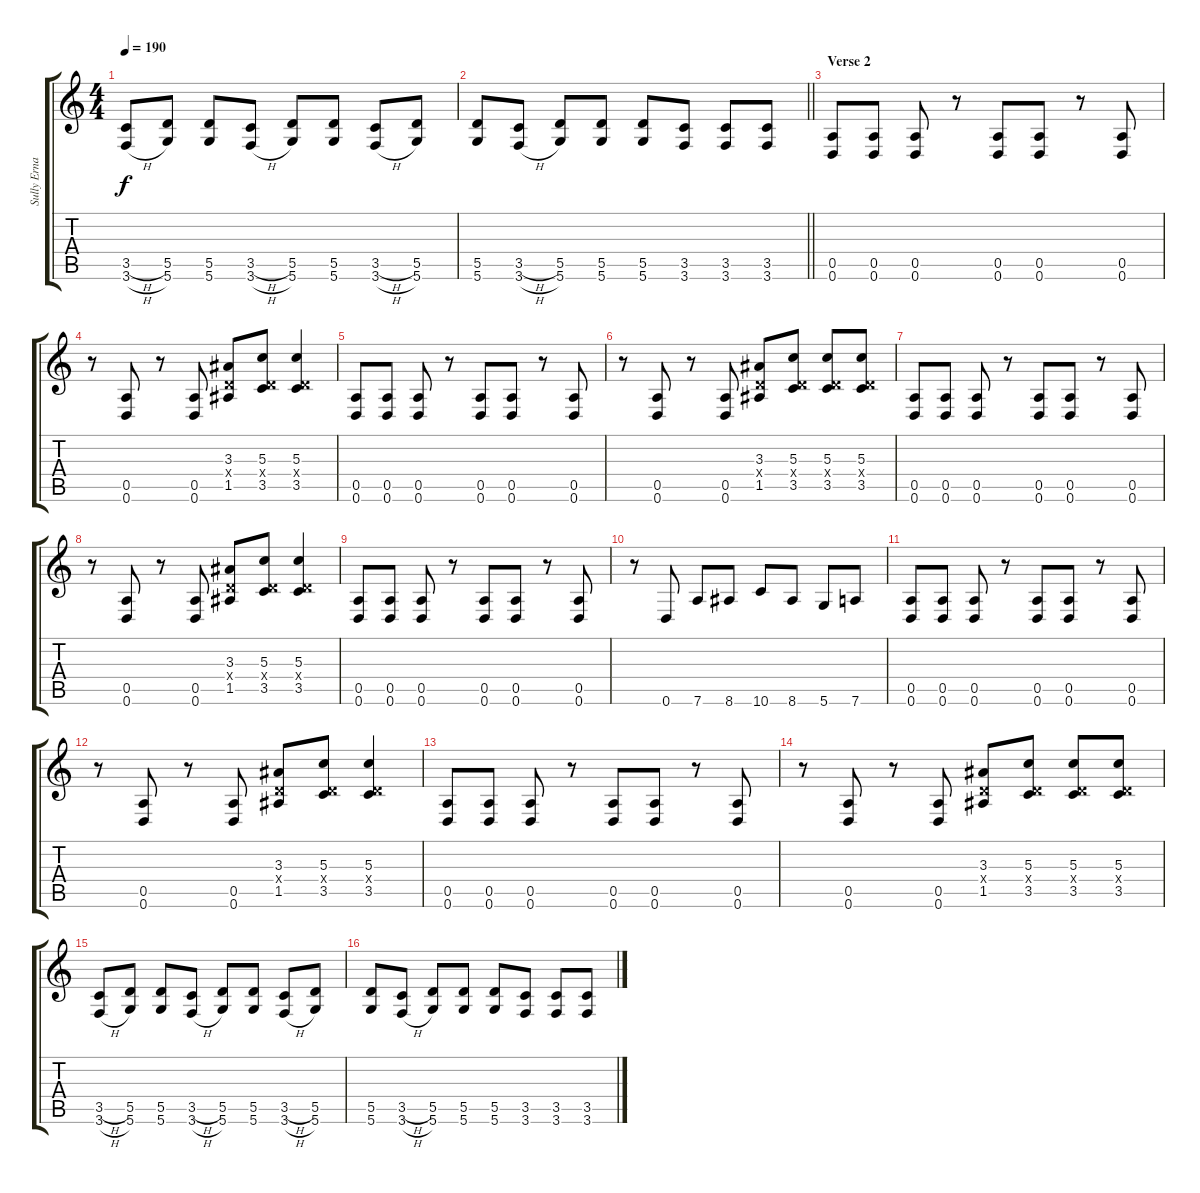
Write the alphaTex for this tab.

\track ("Sully Erna" "Sully Erna") {instrument distortionguitar}
\staff {score tabs}
\tuning (E4 B3 G3 D3 A2 D2) {hide}
\ts (4 4)
\tempo 190
\clef g2
\ks c
(3.5{h} 3.6{h}).8{dy f} (5.5 5.6).8 (5.5 5.6).8 (3.5{h} 3.6{h}).8 (5.5 5.6).8 (5.5 5.6).8 (3.5{h} 3.6{h}).8 (5.5 5.6).8 |
\barLineRight lightlight
(5.5 5.6).8 (3.5{h} 3.6{h}).8 (5.5 5.6).8 (5.5 5.6).8 (5.5 5.6).8 (3.5 3.6).8 (3.5 3.6).8 (3.5 3.6).8 |
\section ("" "Verse 2")
(0.5 0.6).8 (0.5 0.6).8 (0.5 0.6).8 r.8 (0.5 0.6).8 (0.5 0.6).8 r.8 (0.5 0.6).8 |
r.8 (0.5 0.6).8 r.8 (0.5 0.6).8 (3.3 0.4{x} 1.5).8 (5.3 0.4{x} 3.5).8 (5.3 0.4{x} 3.5).4 |
(0.5 0.6).8 (0.5 0.6).8 (0.5 0.6).8 r.8 (0.5 0.6).8 (0.5 0.6).8 r.8 (0.5 0.6).8 |
r.8 (0.5 0.6).8 r.8 (0.5 0.6).8 (3.3 0.4{x} 1.5).8 (5.3 0.4{x} 3.5).8 (5.3 0.4{x} 3.5).8 (5.3 0.4{x} 3.5).8 |
(0.5 0.6).8 (0.5 0.6).8 (0.5 0.6).8 r.8 (0.5 0.6).8 (0.5 0.6).8 r.8 (0.5 0.6).8 |
r.8 (0.5 0.6).8 r.8 (0.5 0.6).8 (3.3 0.4{x} 1.5).8 (5.3 0.4{x} 3.5).8 (5.3 0.4{x} 3.5).4 |
(0.5 0.6).8 (0.5 0.6).8 (0.5 0.6).8 r.8 (0.5 0.6).8 (0.5 0.6).8 r.8 (0.5 0.6).8 |
r.8 0.6.8 7.6.8 8.6.8 10.6.8 8.6.8 5.6.8 7.6.8 |
(0.5 0.6).8 (0.5 0.6).8 (0.5 0.6).8 r.8 (0.5 0.6).8 (0.5 0.6).8 r.8 (0.5 0.6).8 |
r.8 (0.5 0.6).8 r.8 (0.5 0.6).8 (3.3 0.4{x} 1.5).8 (5.3 0.4{x} 3.5).8 (5.3 0.4{x} 3.5).4 |
(0.5 0.6).8 (0.5 0.6).8 (0.5 0.6).8 r.8 (0.5 0.6).8 (0.5 0.6).8 r.8 (0.5 0.6).8 |
r.8 (0.5 0.6).8 r.8 (0.5 0.6).8 (3.3 0.4{x} 1.5).8 (5.3 0.4{x} 3.5).8 (5.3 0.4{x} 3.5).8 (5.3 0.4{x} 3.5).8 |
(3.5{h} 3.6{h}).8 (5.5 5.6).8 (5.5 5.6).8 (3.5{h} 3.6{h}).8 (5.5 5.6).8 (5.5 5.6).8 (3.5{h} 3.6{h}).8 (5.5 5.6).8 |
(5.5 5.6).8 (3.5{h} 3.6{h}).8 (5.5 5.6).8 (5.5 5.6).8 (5.5 5.6).8 (3.5 3.6).8 (3.5 3.6).8 (3.5 3.6).8
